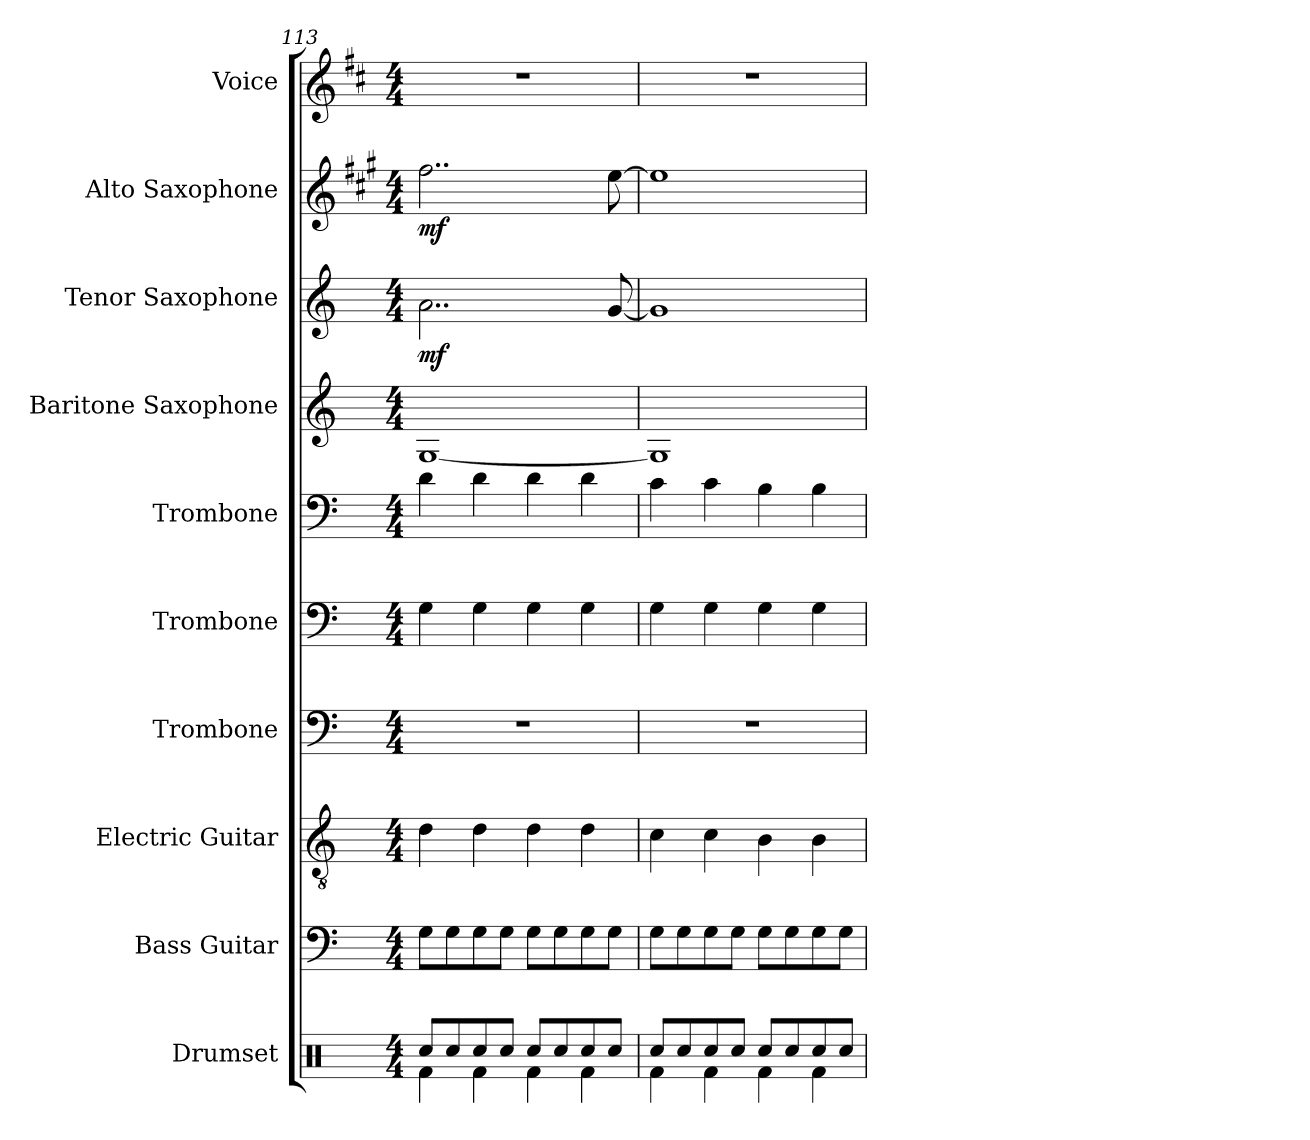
**kern	**kern	**kern	**kern	**kern	**kern	**kern	**kern	**dynam	**kern	**dynam	**kern
*part10	*part9	*part8	*part7	*part6	*part5	*part4	*part3	*part3	*part2	*part2	*part1
*staff10	*staff9	*staff8	*staff7	*staff6	*staff5	*staff4	*staff3	*staff3	*staff2	*staff2	*staff1
*I"Drumset	*I"Bass Guitar	*I"Electric Guitar	*I"Trombone	*I"Trombone	*I"Trombone	*I"Baritone Saxophone	*I"Tenor Saxophone	*	*I"Alto Saxophone	*	*I"Voice
*I'Drs.	*I'B. Guit.	*I'El. Guit.	*I'Tbn.	*I'Tbn.	*I'Tbn.	*I'Bar. Sax.	*I'T. Sax.	*	*I'A. Sax.	*	*I'Vo.
!!LO:PB:g=z
*clefX	*clefF4	*clefGv2	*clefF4	*clefF4	*clefF4	*clefG2	*clefG2	*	*clefG2	*	*clefG2
*	*ITrd7c12	*	*	*	*	*ITrd12c21	*ITrd8c14	*	*ITrd5c9	*	*ITrd1c2
*k[]	*k[]	*k[]	*k[]	*k[]	*k[]	*k[]	*k[]	*	*k[]	*	*k[]
*M4/4	*M4/4	*M4/4	*M4/4	*M4/4	*M4/4	*M4/4	*M4/4	*	*M4/4	*	*M4/4
=113	=113	=113	=113	=113	=113	=113	=113	=113	=113	=113	=113
*^	*	*	*	*	*	*	*	*	*	*	*
!	!	!	!	!	!	!	!	!	!LO:DY:b	!	!LO:DY:b	!
8Rcc/L	4Rf\	8GG\L	4d\	1r	4G\	4d\	[1GG	2..A\	mf	2..a\	mf	1r
8Rcc/	.	8GG\	.	.	.	.	.	.	.	.	.	.
8Rcc/	4Rf\	8GG\	4d\	.	4G\	4d\	.	.	.	.	.	.
8Rcc/J	.	8GG\J	.	.	.	.	.	.	.	.	.	.
8Rcc/L	4Rf\	8GG\L	4d\	.	4G\	4d\	.	.	.	.	.	.
8Rcc/	.	8GG\	.	.	.	.	.	.	.	.	.	.
8Rcc/	4Rf\	8GG\	4d\	.	4G\	4d\	.	.	.	.	.	.
8Rcc/J	.	8GG\J	.	.	.	.	.	[8G/	.	[8g\	.	.
=114	=114	=114	=114	=114	=114	=114	=114	=114	=114	=114	=114	=114
8Rcc/L	4Rf\	8GG\L	4c\	1r	4G\	4c\	1GG]	1G]	.	1g]	.	1r
8Rcc/	.	8GG\	.	.	.	.	.	.	.	.	.	.
8Rcc/	4Rf\	8GG\	4c\	.	4G\	4c\	.	.	.	.	.	.
8Rcc/J	.	8GG\J	.	.	.	.	.	.	.	.	.	.
8Rcc/L	4Rf\	8GG\L	4B\	.	4G\	4B\	.	.	.	.	.	.
8Rcc/	.	8GG\	.	.	.	.	.	.	.	.	.	.
8Rcc/	4Rf\	8GG\	4B\	.	4G\	4B\	.	.	.	.	.	.
8Rcc/J	.	8GG\J	.	.	.	.	.	.	.	.	.	.
*v	*v	*	*	*	*	*	*	*	*	*	*	*
=	=	=	=	=	=	=	=	=	=	=	=
*-	*-	*-	*-	*-	*-	*-	*-	*-	*-	*-	*-
